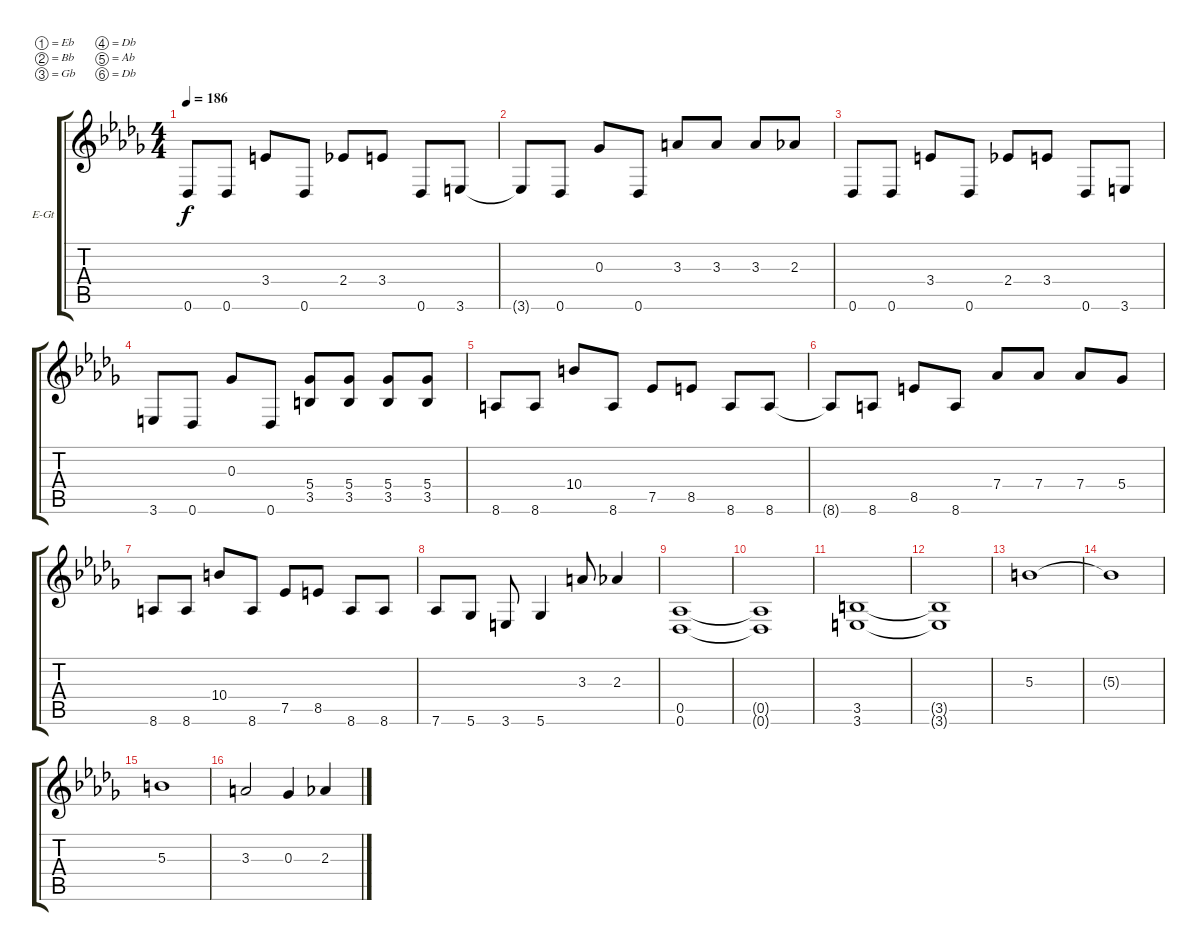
\bracketExtendMode groupsimilarinstruments
\firstSystemTrackNameOrientation horizontal
\otherSystemsTrackNameOrientation horizontal
\track ("Rhytm" "E-Gt") {instrument distortionguitar}
\staff {score tabs}
\tuning (Eb4 Bb3 Gb3 Db3 Ab2 Db2)
\ts (4 4)
\tempo 186
\clef g2
\ks db
0.6.8{dy f} 0.6.8 3.4.8 0.6.8 2.4.8 3.4.8 0.6.8 3.6.8 |
3.6{t}.8 0.6.8 0.3.8 0.6.8 3.3.8 3.3.8 3.3.8 2.3.8 |
0.6.8 0.6.8 3.4.8 0.6.8 2.4.8 3.4.8 0.6.8 3.6.8 |
3.6.8 0.6.8 0.3.8 0.6.8 (5.4 3.5).8 (5.4 3.5).8 (5.4 3.5).8 (5.4 3.5).8 |
8.6.8 8.6.8 10.4.8 8.6.8 7.5.8 8.5.8 8.6.8 8.6.8 |
8.6{t}.8 8.6.8 8.5.8 8.6.8 7.4.8 7.4.8 7.4.8 5.4.8 |
8.6.8 8.6.8 10.4.8 8.6.8 7.5.8 8.5.8 8.6.8 8.6.8 |
7.6.8 5.6.8 3.6.8 5.6.4 3.3.8 2.3.4 |
(0.5 0.6).1 |
(0.5{t} 0.6{t}).1 |
(3.5 3.6).1 |
(3.5{t} 3.6{t}).1 |
5.3.1 |
5.3{t}.1 |
5.3.1 |
3.3.2 0.3.4 2.3.4
